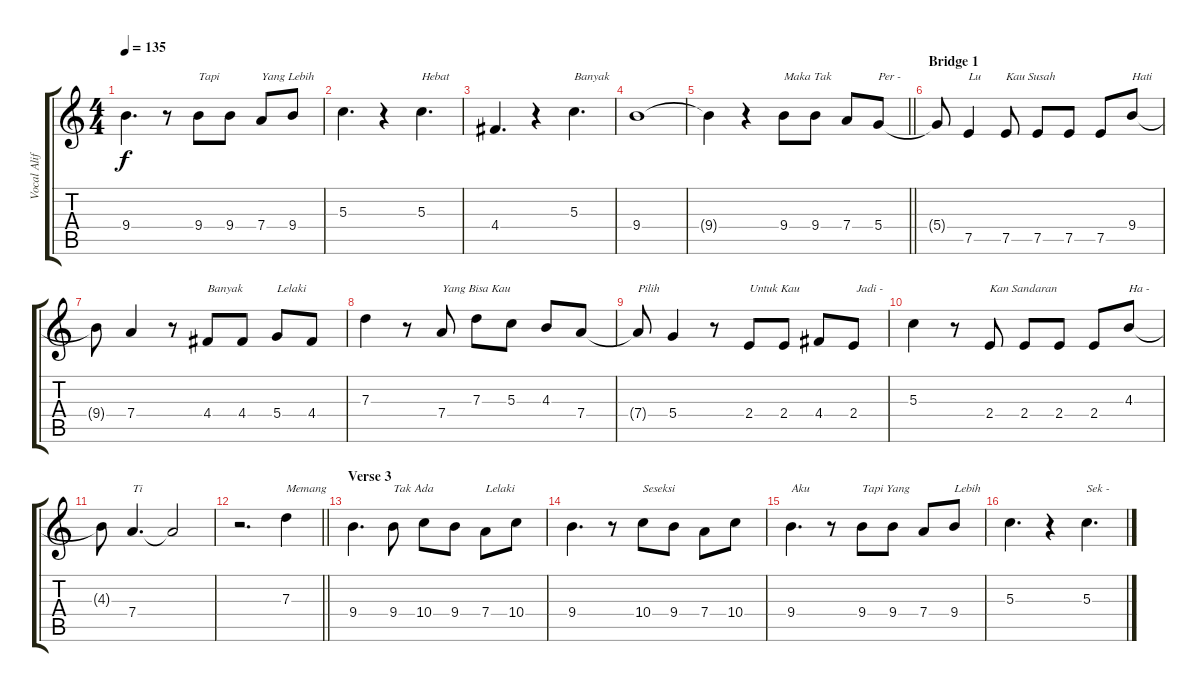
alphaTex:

\track ("Vocal Alif Satar" "Vocal Alif") {instrument acousticguitarsteel}
\staff {score tabs}
\tuning (E4 B3 G3 D3 A2 E2) {hide}
\ts (4 4)
\tempo 135
\clef g2
\ks c
9.4.4{d dy f} r.8 9.4.8{txt "Tapi "} 9.4.8 7.4.8{txt "Yang Lebih "} 9.4.8 |
5.3.4{d} r.4 5.3.4{d txt "Hebat "} |
4.4.4{d} r.4 5.3.4{d txt "Banyak"} |
9.4.1 |
\barLineRight lightlight
9.4{t}.4 r.4 9.4.8{txt "Maka Tak "} 9.4.8 7.4.8 5.4.8{txt "Per -"} |
\section ("" "Bridge 1")
5.4{t}.8 7.5.4{txt "Lu  "} 7.5.8{txt "Kau Susah "} 7.5.8 7.5.8 7.5.8 9.4.8{txt "Hati"} |
9.4{t}.8 7.4.4 r.8 4.4.8{txt "Banyak "} 4.4.8 5.4.8{txt "Lelaki "} 4.4.8 |
7.3.4 r.8 7.4.8{txt "Yang Bisa Kau "} 7.3.8 5.3.8 4.3.8 7.4.8 |
7.4{t}.8{txt "Pilih"} 5.4.4 r.8 2.4.8{txt "Untuk Kau "} 2.4.8 4.4.8 2.4.8{txt " Jadi -"} |
5.3.4 r.8 2.4.8{txt "Kan Sandaran "} 2.4.8 2.4.8 2.4.8 4.3.8{txt "Ha -"} |
4.3{t}.8 7.4.4{d txt "Ti "} 7.4{t}.2 |
\barLineRight lightlight
r.2{d} 7.3.4{txt "Memang "} |
\section ("" "Verse 3")
9.4.4{d} 9.4.8{txt "Tak Ada "} 10.4.8 9.4.8 7.4.8{txt "Lelaki "} 10.4.8 |
9.4.4{d} r.8 10.4.8{txt "Seseksi "} 9.4.8 7.4.8 10.4.8 |
9.4.4{d txt "Aku "} r.8 9.4.8{txt "Tapi Yang "} 9.4.8 7.4.8 9.4.8{txt "Lebih "} |
5.3.4{d} r.4 5.3.4{d txt "Sek -"}
